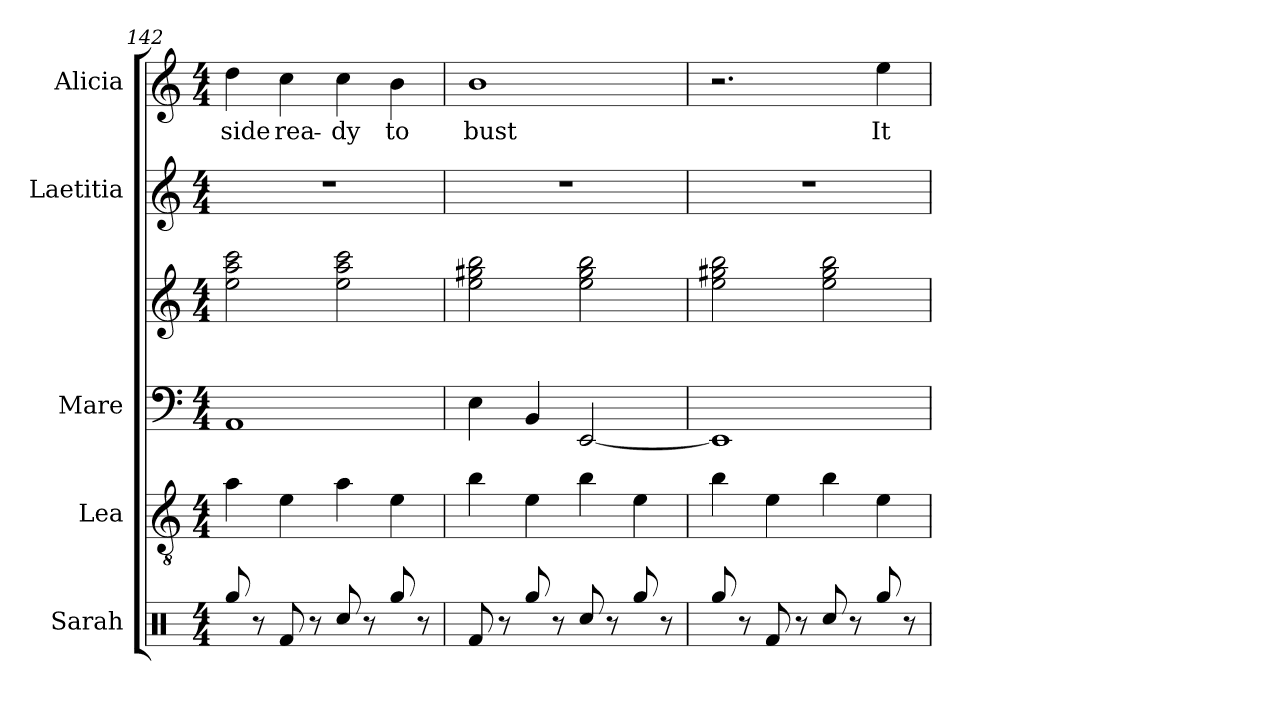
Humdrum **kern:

**kern	**kern	**kern	**kern	**kern	**kern	**text
*part5	*part4	*part3	*part3	*part2	*part1	*part1
*staff6	*staff5	*staff4	*staff3	*staff2	*staff1	*staff1
*I"Sarah	*I"Lea	*I"Mare	*	*I"Laetitia	*I"Alicia	*
*	*I'Lea	*I'Mare	*	*I'Laeti	*I'Alicia	*
!!LO:LB:g=z
*clefX	*clefGv2	*clefF4	*clefG2	*clefG2	*clefG2	*
*k[]	*k[]	*k[]	*k[]	*k[]	*k[]	*
*M4/4	*M4/4	*M4/4	*M4/4	*M4/4	*M4/4	*
=142	=142	=142	=142	=142	=142	=142
8Rgg/	4a\	1AA	2ee\ 2aa\ 2ccc\	1r	4dd\	-side
8r	.	.	.	.	.	.
8Rf/	4e\	.	.	.	4cc\	rea-
8r	.	.	.	.	.	.
8Rcc/	4a\	.	2ee\ 2aa\ 2ccc\	.	4cc\	-dy
8r	.	.	.	.	.	.
8Rgg/	4e\	.	.	.	4b\	to
8r	.	.	.	.	.	.
=143	=143	=143	=143	=143	=143	=143
8Rf/	4b\	4E\	2ee\ 2gg#X\ 2bb\	1r	1b	bust
8r	.	.	.	.	.	.
8Rgg/	4e\	4BB/	.	.	.	.
8r	.	.	.	.	.	.
8Rcc/	4b\	[2EE/	2ee\ 2gg#\ 2bb\	.	.	.
8r	.	.	.	.	.	.
8Rgg/	4e\	.	.	.	.	.
8r	.	.	.	.	.	.
=144	=144	=144	=144	=144	=144	=144
8Rgg/	4b\	1EE]	2ee\ 2gg#X\ 2bb\	1r	2.r	.
8r	.	.	.	.	.	.
8Rf/	4e\	.	.	.	.	.
8r	.	.	.	.	.	.
8Rcc/	4b\	.	2ee\ 2gg#\ 2bb\	.	.	.
8r	.	.	.	.	.	.
8Rgg/	4e\	.	.	.	4ee\	It
8r	.	.	.	.	.	.
=	=	=	=	=	=	=
*-	*-	*-	*-	*-	*-	*-
